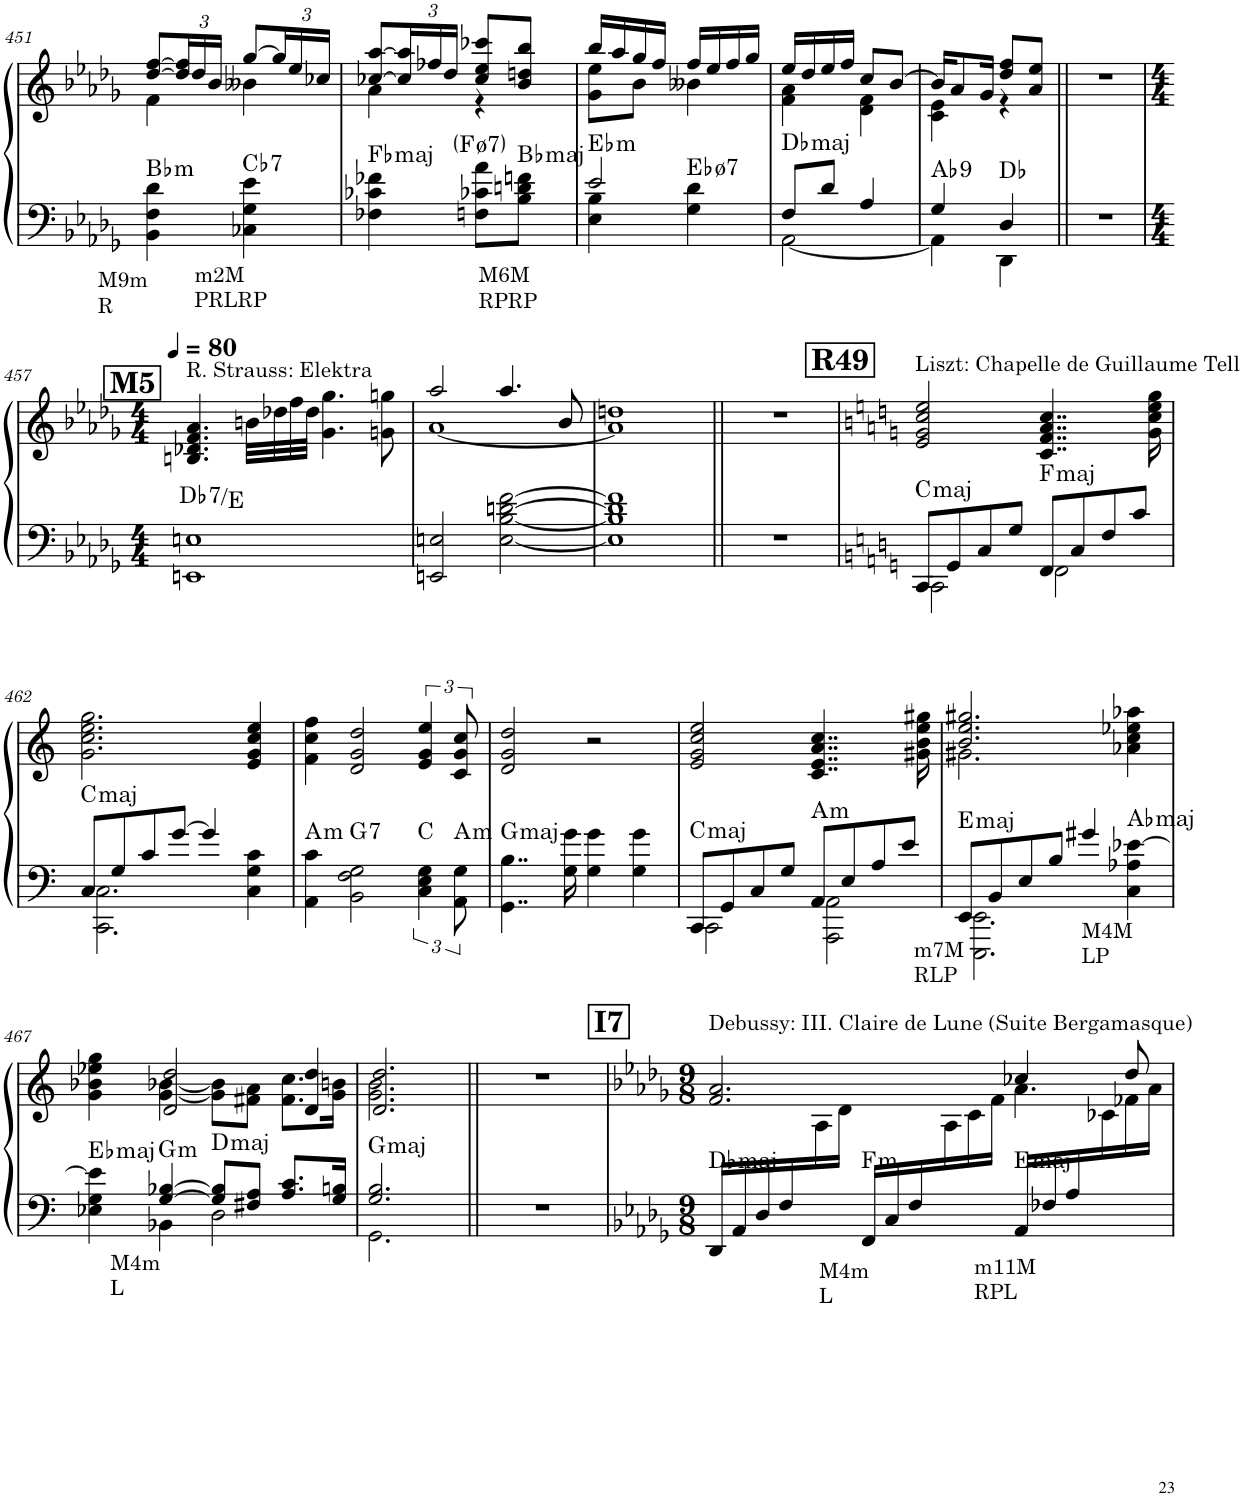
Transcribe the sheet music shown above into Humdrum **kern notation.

**kern	**kern	**harte
*part1	*part1	*part1
*staff2	*staff1	*
*I"Piano	*	*
*I'Pno.	*	*
!!LO:PB:g=z
*clefF4	*clefG2	*
*k[b-e-a-d-g-]	*k[b-e-a-d-g-]	*
*M2/4	*M2/4	*
=451	=451	=451
*	*^	*
!LO:TX:b:t=M9m	!	!	!
!LO:TX:b:t=R	!	!	!
!	!	!	!LO:H:kt=m
4BB-\ 4F\ 4d-\	[8dd-/ [8ff/L	4f\	Bb:min
*	*Xbrackettup	*	*
.	24dd-/] 24ff/]L	.	.
.	24dd-/	.	.
.	24b-/JJ	.	.
!LO:TX:b:t=m2M	!	!	!
!LO:TX:b:t=PRLRP	!	!	!
!	!	!	!LO:H:kt=7
4C-X\ 4G-\ 4e-\	[8gg-/L	4b--X\	Cb:7
.	24gg-/L]	.	.
.	24ee-/	.	.
.	24cc-X/JJ	.	.
=452	=452	=452	=452
!	!	!	!LO:H:kt=maj
4F-X\ 4c-X\ 4f-X\	[8cc-X/ [8aa-/L	4a-\	Fb:maj
.	24cc-/] 24aa-/]L	.	.
.	24ff-X/	.	.
.	24dd-/JJ	.	.
!	!	!	!LO:H:kt=7
8Fn\ 8c-X\ 8a-\L	8cc-/ 8ee-/ 8ccc-X/L	4r	F:hdim7
!LO:TX:b:t=M6M	!	!	!
!LO:TX:b:t=RPRP	!	!	!
!	!	!	!LO:H:kt=maj
8B-\ 8dn\ 8fn\J	8b-/ 8ddn/ 8bb-/J	.	Bb:maj
=453	=453	=453	=453
*^	*	*	*
!	!	!	!	!LO:H:kt=m
2e-/	4E-\ 4B-\	16bb-/LL	8g-\ 8ee-\L	Eb:min
.	.	16aa-/	.	.
.	.	16gg-/	8b-\J	.
.	.	16ff/JJ	.	.
!	!	!	!	!LO:H:kt=7
.	4G-\ 4d-\	16ff/LL	4b--X\	Eb:hdim7
.	.	16ee-/	.	.
.	.	16ff/	.	.
.	.	16gg-/JJ	.	.
=454	=454	=454	=454	=454
!	!	!	!	!LO:H:kt=maj
8F/L	[2AA-\	16ee-/LL	4f\ 4a-\	Db:maj
.	.	16dd-/	.	.
8d-/J	.	16ee-/	.	.
.	.	16ff/JJ	.	.
4A-/	.	8cc/L	4d-\ 4f\	.
.	.	[8b-/J	.	.
=455	=455	=455	=455	=455
!	!	!	!	!LO:H:kt=9
4G-/	4AA-\]	16b-/KL]	4c\ 4e-\	Ab:9
.	.	8a-/	.	.
.	.	16g-/Jk	.	.
4D-/	4DD-\	8dd-/ 8ff/L	4r	Db:maj
.	.	8a-/ 8ee-/J	.	.
*v	*v	*	*	*
*	*v	*v	*
=456||	=456||	=456||
2r	2r	.
!!LO:LB:g=z
=457	=457	=457
!!LO:REH:place=s1:a:B:cj:fs=14:t=M5
*M4/4	*M4/4	*
*	*MM80	*
!	!LO:TX:a:t=R. Strauss&colon; Elektra	!LO:H:kt=7
1EEn 1En	4.Bn/ 4.d-X/ 4.f/ 4.a-/	Db:7/#2
.	32bn\LLL	.
.	32dd-X\	.
.	32ff\	.
.	32dd-\JJJ	.
.	4.g-\ 4.gg-\	.
.	8gn\ 8ggn\	.
=458	=458	=458
*	*^	*
2EEn/ 2En/	2aa-/	[1a-	.
[2E\ [2B-\ [2dn\ [2f\	4.aa-/	.	.
.	8b-/	.	.
=459	=459	=459	=459
1E] 1B-] 1d] 1f]	1ddn	1a-]	.
*	*v	*v	*
=460||	=460||	=460||
1r	1r	.
!!LO:REH:place=s1:a:B:cj:fs=14:t=R49
=461	=461	=461
*k[]	*k[]	*
*^	*	*
!	!	!LO:TX:a:t=Liszt&colon; Chapelle de Guillaume Tell	!LO:H:kt=maj
8CC/L	2CC\	2e/ 2g/ 2cc/ 2ee/	C:maj
8GG/	.	.	.
8C/	.	.	.
8G/J	.	.	.
!	!	!	!LO:H:kt=maj
8FF/L	2FF\	4..c/ 4..f/ 4..a/ 4..cc/	F:maj
8C/	.	.	.
8F/	.	.	.
8c/J	.	.	.
.	.	16g\ 16cc\ 16ee\ 16gg\	.
!!LO:LB:g=z
=462	=462	=462	=462
!	!	!	!LO:H:kt=maj
8C/L	2.CC\ 2.C\	2.g\ 2.cc\ 2.ee\ 2.gg\	C:maj
8G/	.	.	.
8c/	.	.	.
[8g/J	.	.	.
4g/]	.	.	.
4ryy	4C\ 4G\ 4c\	4e/ 4g/ 4cc/ 4ee/	.
=463	=463	=463	=463
!	!	!	!LO:H:kt=m
4ryy	4AA\ 4c\	4f\ 4cc\ 4ff\	A:min
!	!	!	!LO:H:kt=7
2ryy	2BB\ 2F\ 2G\	2d/ 2g/ 2dd/	G:7
*	*	*brackettup	*
6C\ 6E\ 6G\	4ryy	6e/ 6g/ 6ee/	C:maj
!	!	!	!LO:H:kt=m
12AA\ 12G\	.	12c/ 12g/ 12cc/	A:min
*v	*v	*	*
=464	=464	=464
!	!	!LO:H:kt=maj
4..GG\ 4..B\	2d/ 2g/ 2dd/	G:maj
16G\ 16g\	.	.
4G\ 4g\	2r	.
4G\ 4g\	.	.
=465	=465	=465
*^	*	*
!	!	!	!LO:H:kt=maj
8CC/L	2CC\	2e/ 2g/ 2cc/ 2ee/	C:maj
8GG/	.	.	.
8C/	.	.	.
8G/J	.	.	.
!	!	!	!LO:H:kt=m
8AA/L	2AAA\ 2AA\	4..c/ 4..e/ 4..a/ 4..cc/	A:min
8E/	.	.	.
8A/	.	.	.
8e/J	.	.	.
.	.	16g#X\ 16b\ 16ee\ 16gg#X\	.
=466	=466	=466	=466
*	*	*^	*
!LO:TX:b:t=m7M	!	!	!	!
!LO:TX:b:t=RLP	!	!	!	!
!	!	!	!	!LO:H:kt=maj
8EE/L	2.EEE\ 2.EE\	2.b/ 2.ee/ 2.gg#X/	2.g#X\	E:maj
8BB/	.	.	.	.
8E/	.	.	.	.
8B/J	.	.	.	.
4g#X/	.	.	.	.
!LO:TX:b:t=M4M	!	!	!	!
!LO:TX:b:t=LP	!	!	!	!
!	!	!	!	!LO:H:kt=maj
4ryy	4C\ 4A-X\ [>4e-X\	4a-X\ 4cc\ 4ee-X\ 4aa-X\	4ryy	Ab:maj
!!LO:LB:g=z	!!
=467	=467	=467	=467	=467
!	!	!	!	!LO:H:kt=maj
4E-X\ 4G\ 4e-\]	4ryy	4g\ 4b-X\ 4ee-X\ 4gg\	4ryy	Eb:maj
!LO:TX:b:t=M4m	!	!	!	!
!LO:TX:b:t=L	!	!	!	!
!	!	!	!	!LO:H:kt=m
[4G/ [4B-X/	4BB-X\	2d/ 2dd/	[4g\ [4b-X\	G:min
!	!	!	!	!LO:H:kt=maj
8G/] 8B-/]L	2D\	.	8g\] 8b-\]L	D:maj
8F#X/ 8A/J	.	.	8f#X\ 8a\J	.
8.A/ 8.c/L	.	4d/ 4dd/	8.f#\ 8.cc\L	.
16G/ 16Bn/Jk	.	.	16g\ 16bn\Jk	.
=468	=468	=468	=468	=468
!	!	!	!	!LO:H:kt=maj
2.G/ 2.B/	2.GG\	2.d/ 2.dd/	2.g\ 2.b\	G:maj
*v	*v	*	*	*
*	*v	*v	*
=469||	=469||	=469||
1r	1r	.
!!LO:REH:place=s1:a:B:cj:fs=14:t=I7
=470	=470	=470
*k[b-e-a-d-g-]	*k[b-e-a-d-g-]	*
*M9/8	*M9/8	*
*	*^	*
*	*	*^	*
!	!LO:TX:a:t=Debussy&colon; III. Claire de Lune (Suite Bergamasque)	!	!	!LO:H:kt=maj
16DD-/LL	2.f/ 2.a-/	2.ryy	4ryy	Db:maj
16AA-/	.	.	.	.
16D-/	.	.	.	.
16F/	.	.	.	.
8ryy	.	.	16A-\	.
.	.	.	16d-\JJ	.
!LO:TX:b:t=M4m	!	!	!	!
!LO:TX:b:t=L	!	!	!	!
!	!	!	!	!LO:H:kt=m
16FF/LL	.	.	8.ryy	F:min
16C/	.	.	.	.
16F/	.	.	.	.
8.ryy	.	.	16A-\	.
.	.	.	16c\	.
.	.	.	16f\JJ	.
!LO:TX:b:t=m11M	!	!	!	!
!LO:TX:b:t=RPL	!	!	!	!
!	!	!	!	!LO:H:kt=maj
16AA-/LL	4cc-X/	4.a-\	8.ryy	E:maj
16F-X/	.	.	.	.
16A-/	.	.	.	.
8.ryy	.	.	16c-X\	.
.	8dd-/	.	16f-X\	.
.	.	.	16a-\JJ	.
*	*v	*v	*v	*
=	=	=
*-	*-	*-
